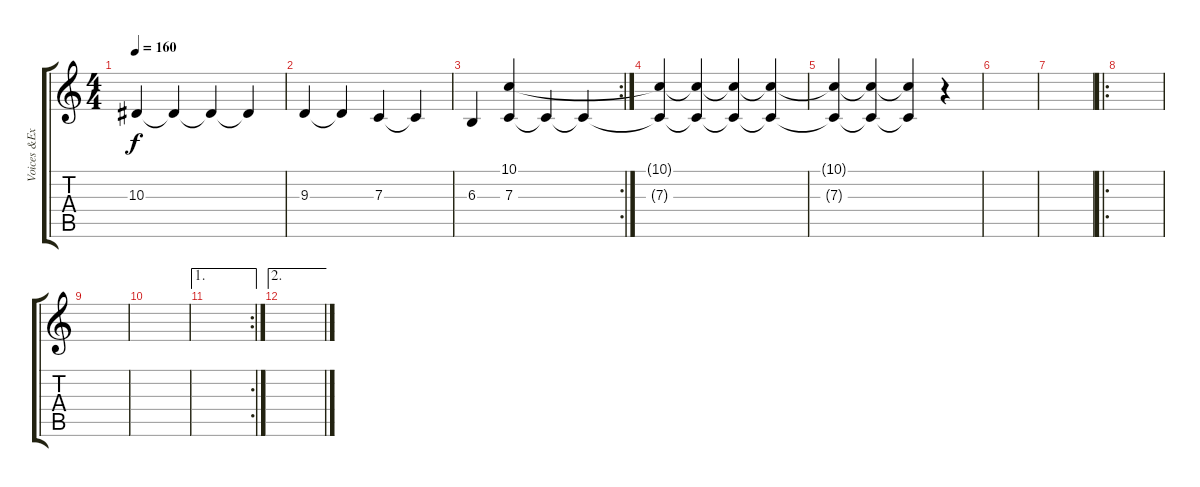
\track ("Voices &Extras" "Voices &Ex") {instrument choiraahs}
\staff {score tabs}
\tuning (D4 A3 F3 C3 G2 D2) {hide}
\ts (4 4)
\tempo 160
\clef g2
\ks c
10.3{t}.4{dy f} 10.3{t}.4 10.3{t}.4 10.3{t}.4 |
9.3.4 9.3{t}.4 7.3.4 7.3{t}.4 |
\rc 2
6.3.4 (10.1 7.3).4 7.3{t}.4 7.3{t}.4 |
(10.1{t} 7.3{t}).4 (10.1{t} 7.3{t}).4 (10.1{t} 7.3{t}).4 (10.1{t} 7.3{t}).4 |
(10.1{t} 7.3{t}).4 (10.1{t} 7.3{t}).4 (10.1{t} 7.3{t}).4 r.4 |
|
|
\ro
|
|
|
\ae 1
\rc 2
|
\ae 2
